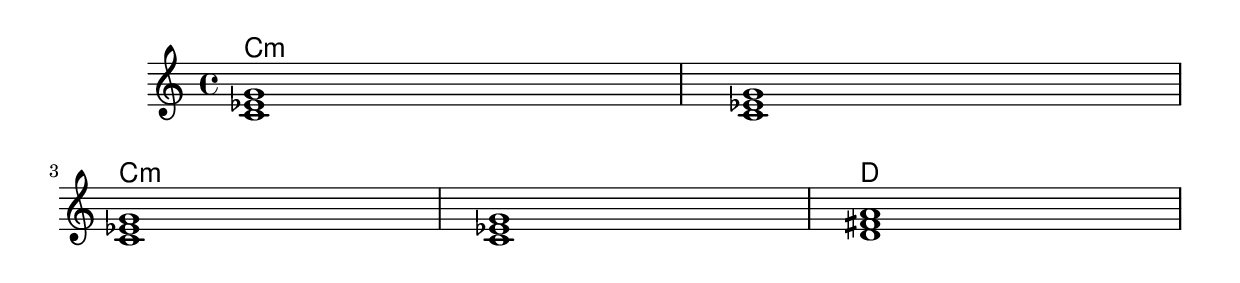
%% Do not edit this file; it is automatically
%% generated from LSR http://lsr.dsi.unimi.it
%% This file is in the public domain.
\version "2.13.10"

\header {
  lsrtags = "chords"

%% Translation of GIT committish: b2d4318d6c53df8469dfa4da09b27c15a374d0ca
  texidoces = "
Se pueden imprimir los acordes exclusivamente al comienzo de las
líneas y cuando cambia el acorde.

"
  doctitlees = "Imprimir los acordes cuando se produce un cambio"

%% Translation of GIT committish: d96023d8792c8af202c7cb8508010c0d3648899d
  texidocde = "
Akkordsymbole können so eingestellt werden, dass sie nur zu Beginn der Zeile
und bei Akkordwechseln angezeigt werden.

"
  doctitlede = "Akkordsymbole bei Wechsel anzeigen"

  texidoc = "
Chord names can be displayed only at the start of lines and when the
chord changes.

"
  doctitle = "Showing chords at changes"
} % begin verbatim

harmonies = \chordmode {
  c1:m c:m \break c:m c:m d
}
<<
  \new ChordNames {
    \set chordChanges = ##t
    \harmonies
  }
  \new Staff {
    \relative c' { \harmonies }
  }
>>

